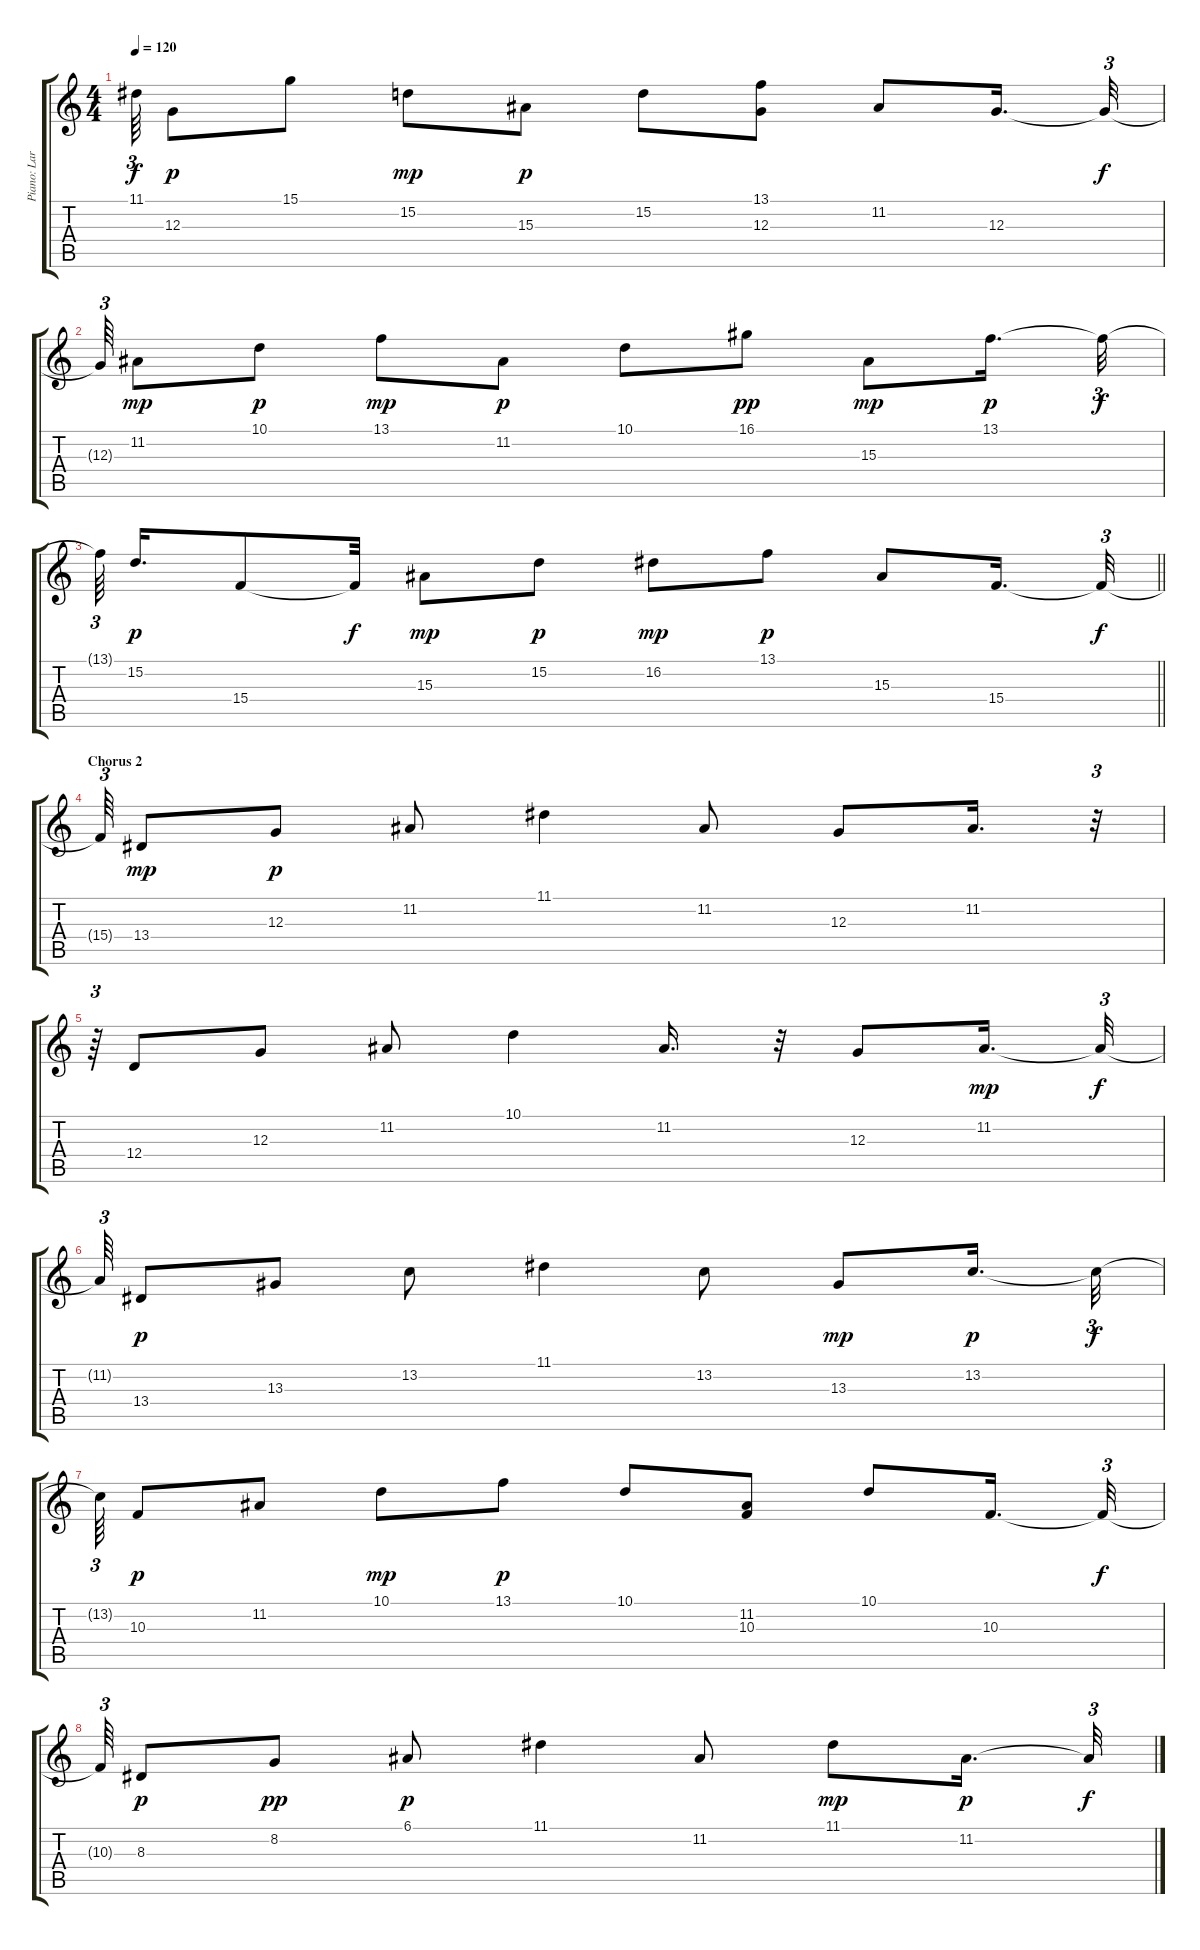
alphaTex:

\track ("Piano: Larry Knechtel[Right]" "Piano: Lar") {instrument acousticgrandpiano}
\staff {score tabs}
\tuning (E4 B3 G3 D3 A2 E2) {hide}
\ts (4 4)
\tempo 120
\clef g2
\ks c
11.1{t}.64{tu (3 2) dy f} 12.3.8{dy p} 15.1.8 15.2.8{dy mp} 15.3.8{dy p} 15.2.8 (13.1 12.3).8 11.2.8 12.3.16{d} 12.3{t}.32{tu (3 2) dy f} |
12.3{t}.64{tu (3 2)} 11.2.8{dy mp} 10.1.8{dy p} 13.1.8{dy mp} 11.2.8{dy p} 10.1.8 16.1.8{dy pp} 15.3.8{dy mp} 13.1.16{d dy p} 13.1{t}.32{tu (3 2) dy f} |
\barLineRight lightlight
13.1{t}.64{tu (3 2) beam splitsecondary} 15.2.16{d dy p} 15.4.8 15.4{t}.32{dy f} 15.3.8{dy mp} 15.2.8{dy p} 16.2.8{dy mp} 13.1.8{dy p} 15.3.8 15.4.16{d} 15.4{t}.32{tu (3 2) dy f} |
\section ("" "Chorus 2")
15.4{t}.64{tu (3 2)} 13.4.8{dy mp} 12.3.8{dy p} 11.2.8 11.1.4 11.2.8 12.3.8 11.2.16{d} r.32{tu (3 2)} |
r.64{tu (3 2)} 12.4.8 12.3.8 11.2.8 10.1.4 11.2.16{d} r.32 12.3.8 11.2.16{d dy mp} 11.2{t}.32{tu (3 2) dy f} |
11.2{t}.64{tu (3 2)} 13.4.8{dy p} 13.3.8 13.2.8 11.1.4 13.2.8 13.3.8{dy mp} 13.2.16{d dy p} 13.2{t}.32{tu (3 2) dy f} |
13.2{t}.64{tu (3 2)} 10.3.8{dy p} 11.2.8 10.1.8{dy mp} 13.1.8{dy p} 10.1.8 (11.2 10.3).8 10.1.8 10.3.16{d} 10.3{t}.32{tu (3 2) dy f} |
10.3{t}.64{tu (3 2)} 8.3.8{dy p} 8.2.8{dy pp} 6.1.8{dy p} 11.1.4 11.2.8 11.1.8{dy mp} 11.2.16{d dy p} 11.2{t}.32{tu (3 2) dy f}
